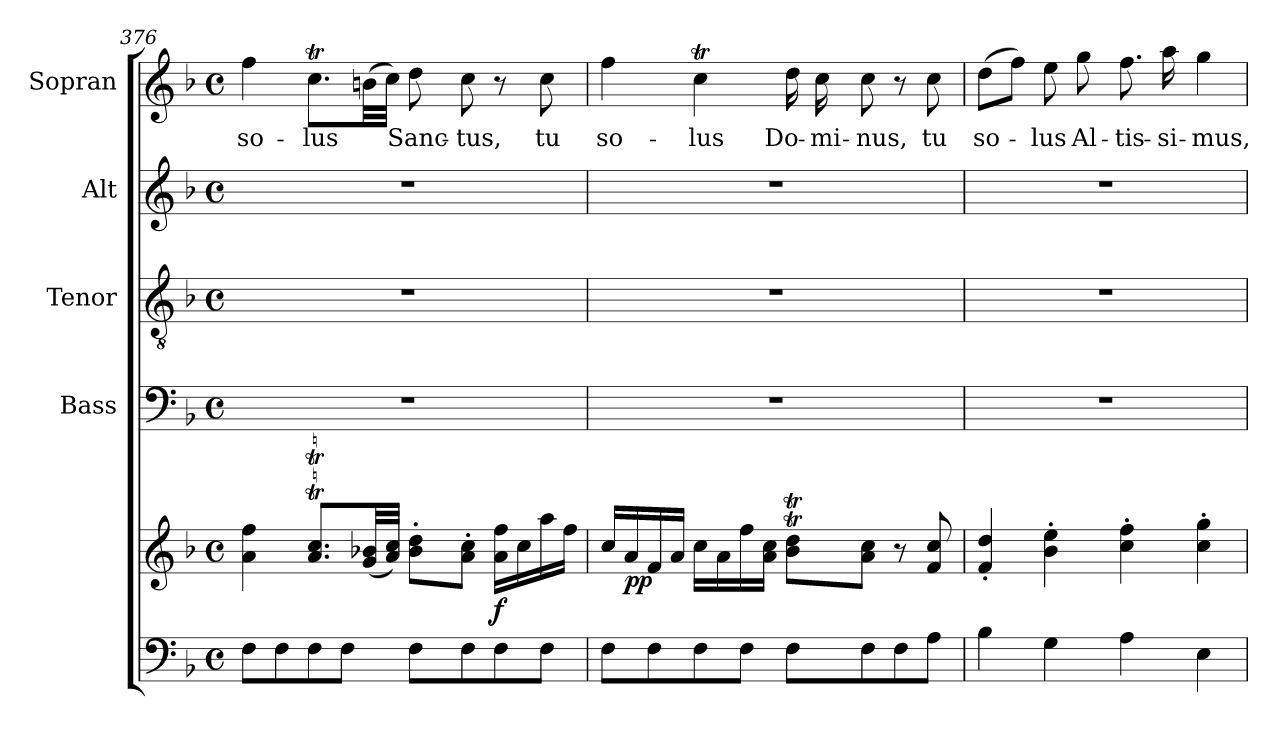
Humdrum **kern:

**kern	**kern	**dynam	**kern	**kern	**kern	**kern	**text
*part5	*part5	*part5	*part4	*part3	*part2	*part1	*part1
*staff6	*staff5	*staff5/6	*staff4	*staff3	*staff2	*staff1	*staff1
*	*	*	*I"Bass	*I"Tenor	*I"Alt	*I"Sopran	*
*	*	*	*I'B.	*I'T.	*I'A.	*I'S.	*
!!LO:LB:g=z
*clefF4	*clefG2	*	*clefF4	*clefGv2	*clefG2	*clefG2	*
*k[b-]	*k[b-]	*	*k[b-]	*k[b-]	*k[b-]	*k[b-]	*
*F:	*F:	*	*F:	*F:	*F:	*F:	*
*M4/4	*M4/4	*	*M4/4	*M4/4	*M4/4	*M4/4	*
*met(c)	*met(c)	*	*met(c)	*met(c)	*met(c)	*met(c)	*
=376	=376	=376	=376	=376	=376	=376	=376
!	!	!	!	!	!	!	!LO:LY:b
8F\L	4a\ 4ff\	.	1r	1r	1r	4ff\	so-
8F\	.	.	.	.	.	.	.
!	!	!	!	!	!	!	!LO:LY:b
8F\	8.a/T 8.cc/TL	.	.	.	.	8.ccT\L	-lus
8F\J	.	.	.	.	.	.	.
.	(<32g/ 32b-/LL	.	.	.	.	(>32bn\LL	.
.	32a/ 32cc/JJJ)	.	.	.	.	32cc\JJJ)	.
!	!	!	!	!	!	!	!LO:LY:b
8F\L	8b-\'> 8dd\'>L	.	.	.	.	8dd\	Sanc-
!	!	!	!	!	!	!	!LO:LY:b
8F\	8a\'> 8cc\'>J	.	.	.	.	8cc\	-tus,
!	!	!LO:DY:b	!	!	!	!	!
8F\	16a\ 16ff\LL	f	.	.	.	8r	.
.	16cc\	.	.	.	.	.	.
!	!	!	!	!	!	!	!LO:LY:b
8F\J	16aa\	.	.	.	.	8cc\	tu
.	16ff\JJ	.	.	.	.	.	.
=377	=377	=377	=377	=377	=377	=377	=377
!	!	!	!	!	!	!	!LO:LY:b
8F\L	16cc/LL	.	1r	1r	1r	4ff\	so-
!	!	!LO:DY:b	!	!	!	!	!
.	16a/	pp	.	.	.	.	.
8F\	16f/	.	.	.	.	.	.
.	16a/JJ	.	.	.	.	.	.
!	!	!	!	!	!	!	!LO:LY:b
8F\	16cc\LL	.	.	.	.	4ccT\	-lus
.	16a\	.	.	.	.	.	.
8F\J	16ff\	.	.	.	.	.	.
.	16a\ 16cc\JJ	.	.	.	.	.	.
!	!	!	!	!	!	!	!LO:LY:b
8F\L	8b-\T 8dd\TL	.	.	.	.	16dd\	Do-
!	!	!	!	!	!	!	!LO:LY:b
.	.	.	.	.	.	16cc\	-mi-
!	!	!	!	!	!	!	!LO:LY:b
8F\	8a\ 8cc\J	.	.	.	.	8cc\	-nus,
8F\	8r	.	.	.	.	8r	.
!	!	!	!	!	!	!	!LO:LY:b
8A\J	8f/ 8cc/	.	.	.	.	8cc\	tu
=378	=378	=378	=378	=378	=378	=378	=378
!	!	!	!	!	!	!	!LO:LY:b
4B-\	4f/'< 4dd/'<	.	1r	1r	1r	(>8dd\L	so-
.	.	.	.	.	.	8ff\J)	.
!	!	!	!	!	!	!	!LO:LY:b
4G\	4b-\'> 4ee\'>	.	.	.	.	8ee\	-lus
!	!	!	!	!	!	!	!LO:LY:b
.	.	.	.	.	.	8gg\	Al-
!	!	!	!	!	!	!	!LO:LY:b
4A\	4cc\'> 4ff\'>	.	.	.	.	8.ff\	-tis-
!	!	!	!	!	!	!	!LO:LY:b
.	.	.	.	.	.	16aa\	-si-
!	!	!	!	!	!	!	!LO:LY:b
4E\	4cc\'> 4gg\'>	.	.	.	.	4gg\	-mus,
=	=	=	=	=	=	=	=
*-	*-	*-	*-	*-	*-	*-	*-
